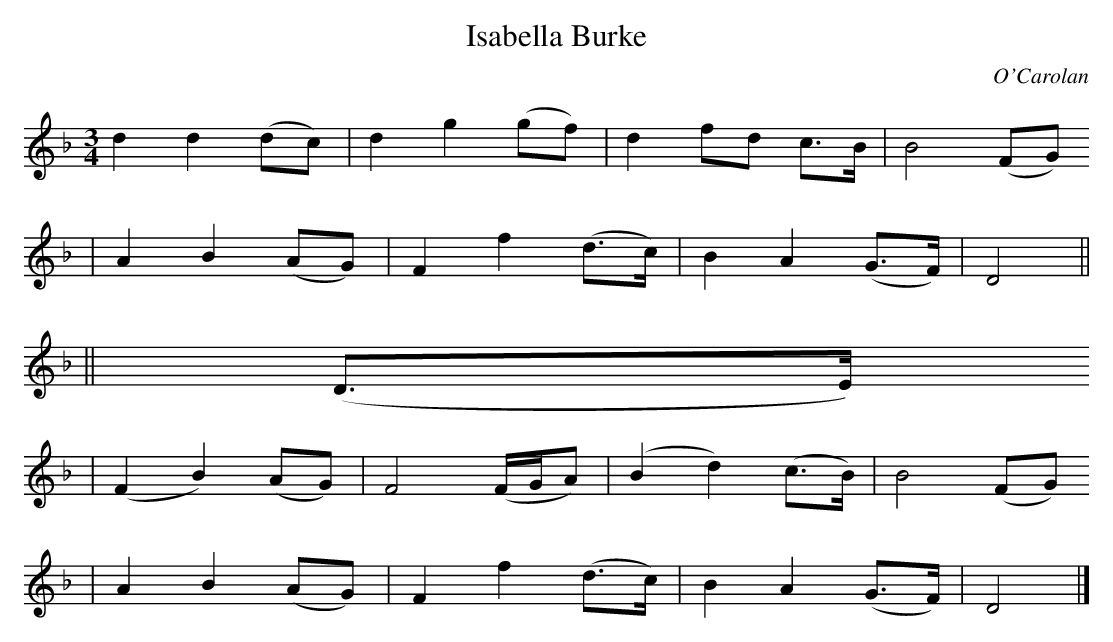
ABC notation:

X:1
T: Isabella Burke
C: O'Carolan
M: 3/4
L: 1/8
K: Dm
d2 d2 (dc) | d2 g2 (gf) | d2 fd c>B | B4 (FG)
| A2 B2 (AG) | F2 f2 (d>c) | B2 A2 (G>F) | D4 ||
|| (D>E)
| (F2 B2) (AG) | F4 (F/G/A) | (B2 d2) (c>B) | B4 (FG)
| A2 B2 (AG) | F2 f2 (d>c) | B2 A2 (G>F) | D4 |]
